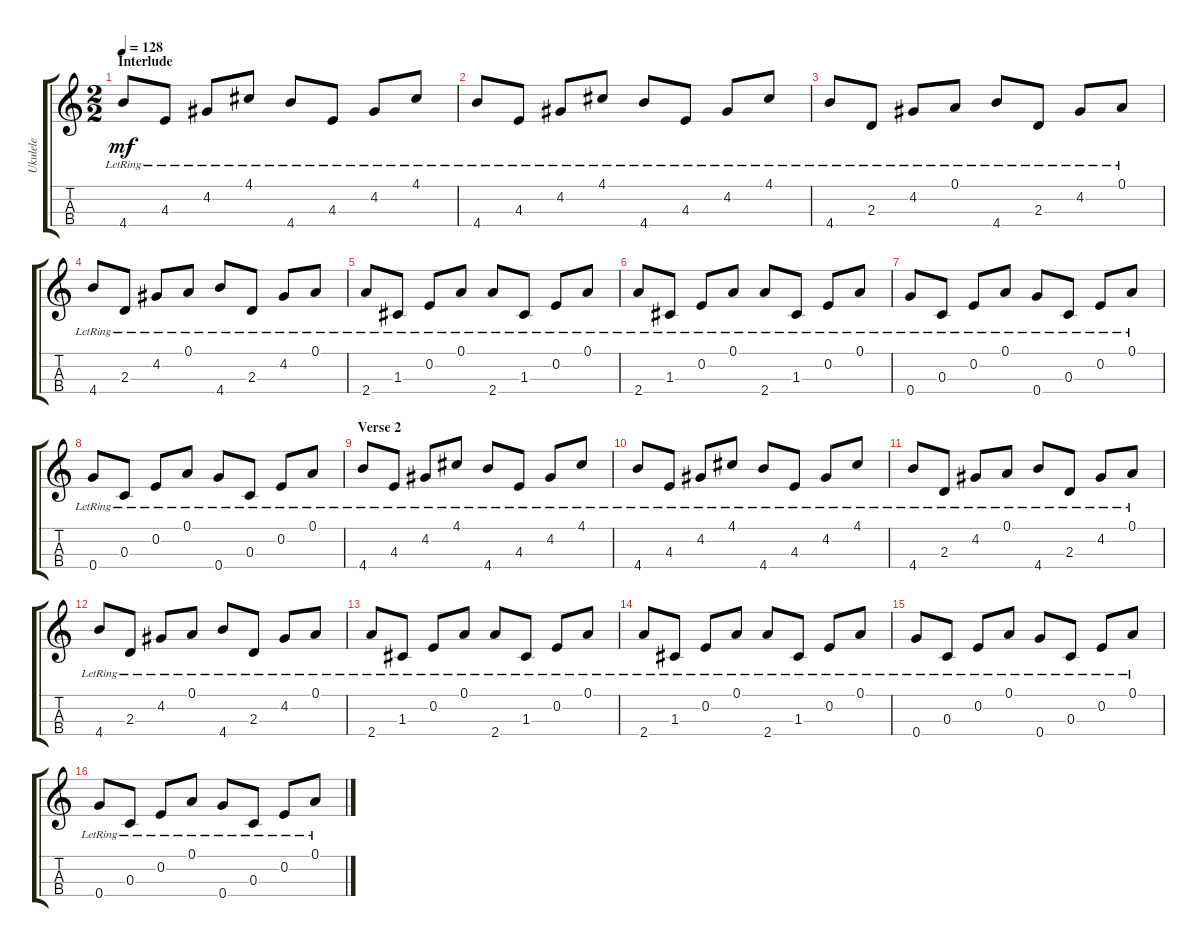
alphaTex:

\track ("Ukulele" "Ukulele") {instrument shamisen}
\staff {score tabs}
\tuning (A4 E4 C4 G4) {hide}
\ts (2 2)
\section ("" "Interlude")
\tempo 128
\clef g2
\ks c
4.4{lr}.8{dy mf} 4.3{lr}.8 4.2{lr}.8 4.1{lr}.8 4.4{lr}.8 4.3{lr}.8 4.2{lr}.8 4.1{lr}.8 |
4.4{lr}.8 4.3{lr}.8 4.2{lr}.8 4.1{lr}.8 4.4{lr}.8 4.3{lr}.8 4.2{lr}.8 4.1{lr}.8 |
4.4{lr}.8 2.3{lr}.8 4.2{lr}.8 0.1{lr}.8 4.4{lr}.8 2.3{lr}.8 4.2{lr}.8 0.1{lr}.8 |
4.4{lr}.8 2.3{lr}.8 4.2{lr}.8 0.1{lr}.8 4.4{lr}.8 2.3{lr}.8 4.2{lr}.8 0.1{lr}.8 |
2.4{lr}.8 1.3{lr}.8 0.2{lr}.8 0.1{lr}.8 2.4{lr}.8 1.3{lr}.8 0.2{lr}.8 0.1{lr}.8 |
2.4{lr}.8 1.3{lr}.8 0.2{lr}.8 0.1{lr}.8 2.4{lr}.8 1.3{lr}.8 0.2{lr}.8 0.1{lr}.8 |
0.4{lr}.8 0.3{lr}.8 0.2{lr}.8 0.1{lr}.8 0.4{lr}.8 0.3{lr}.8 0.2{lr}.8 0.1{lr}.8 |
0.4{lr}.8 0.3{lr}.8 0.2{lr}.8 0.1{lr}.8 0.4{lr}.8 0.3{lr}.8 0.2{lr}.8 0.1{lr}.8 |
\section ("" "Verse 2")
4.4{lr}.8 4.3{lr}.8 4.2{lr}.8 4.1{lr}.8 4.4{lr}.8 4.3{lr}.8 4.2{lr}.8 4.1{lr}.8 |
4.4{lr}.8 4.3{lr}.8 4.2{lr}.8 4.1{lr}.8 4.4{lr}.8 4.3{lr}.8 4.2{lr}.8 4.1{lr}.8 |
4.4{lr}.8 2.3{lr}.8 4.2{lr}.8 0.1{lr}.8 4.4{lr}.8 2.3{lr}.8 4.2{lr}.8 0.1{lr}.8 |
4.4{lr}.8 2.3{lr}.8 4.2{lr}.8 0.1{lr}.8 4.4{lr}.8 2.3{lr}.8 4.2{lr}.8 0.1{lr}.8 |
2.4{lr}.8 1.3{lr}.8 0.2{lr}.8 0.1{lr}.8 2.4{lr}.8 1.3{lr}.8 0.2{lr}.8 0.1{lr}.8 |
2.4{lr}.8 1.3{lr}.8 0.2{lr}.8 0.1{lr}.8 2.4{lr}.8 1.3{lr}.8 0.2{lr}.8 0.1{lr}.8 |
0.4{lr}.8 0.3{lr}.8 0.2{lr}.8 0.1{lr}.8 0.4{lr}.8 0.3{lr}.8 0.2{lr}.8 0.1{lr}.8 |
0.4{lr}.8 0.3{lr}.8 0.2{lr}.8 0.1{lr}.8 0.4{lr}.8 0.3{lr}.8 0.2{lr}.8 0.1{lr}.8
